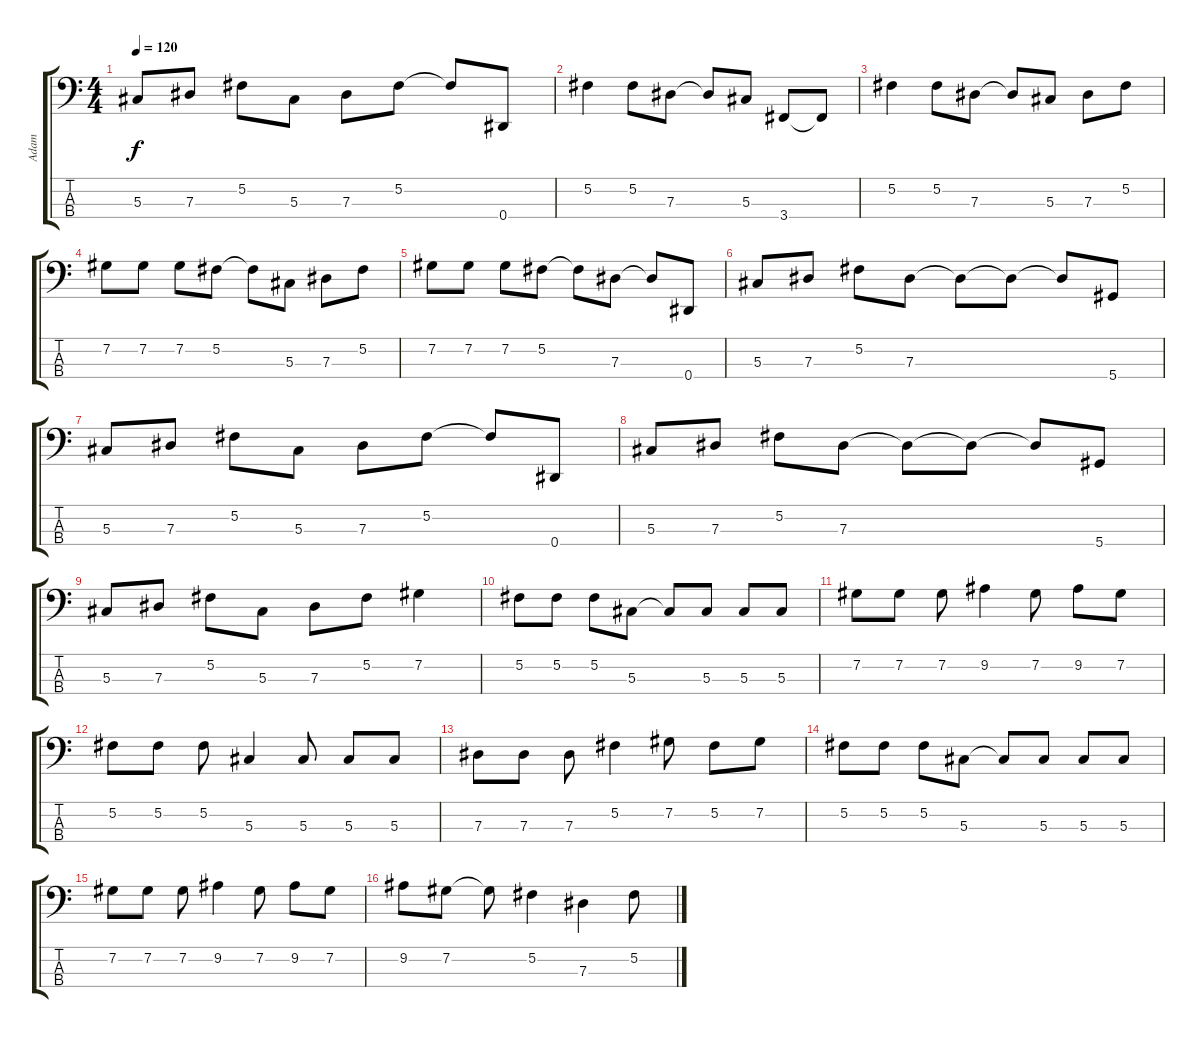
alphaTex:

\track ("Adam" "Adam") {instrument electricbassfinger}
\staff {score tabs}
\tuning (Gb2 Db2 Ab1 Eb1) {hide}
\ts (4 4)
\tempo 120
\clef f4
\ks c
5.3.8{dy f} 7.3.8 5.2.8 5.3.8 7.3.8 5.2.8 5.2{t}.8 0.4.8 |
5.2.4 5.2.8 7.3.8 7.3{t}.8 5.3.8 3.4.8 3.4{t}.8 |
5.2.4 5.2.8 7.3.8 7.3{t}.8 5.3.8 7.3.8 5.2.8 |
7.2.8 7.2.8 7.2.8 5.2.8 5.2{t}.8 5.3.8 7.3.8 5.2.8 |
7.2.8 7.2.8 7.2.8 5.2.8 5.2{t}.8 7.3.8 7.3{t}.8 0.4.8 |
5.3.8 7.3.8 5.2.8 7.3.8 7.3{t}.8 7.3{t}.8 7.3{t}.8 5.4.8 |
5.3.8 7.3.8 5.2.8 5.3.8 7.3.8 5.2.8 5.2{t}.8 0.4.8 |
5.3.8 7.3.8 5.2.8 7.3.8 7.3{t}.8 7.3{t}.8 7.3{t}.8 5.4.8 |
5.3.8 7.3.8 5.2.8 5.3.8 7.3.8 5.2.8 7.2.4 |
5.2.8 5.2.8 5.2.8 5.3.8 5.3{t}.8 5.3.8 5.3.8 5.3.8 |
7.2.8 7.2.8 7.2.8 9.2.4 7.2.8 9.2.8 7.2.8 |
5.2.8 5.2.8 5.2.8 5.3.4 5.3.8 5.3.8 5.3.8 |
7.3.8 7.3.8 7.3.8 5.2.4 7.2.8 5.2.8 7.2.8 |
5.2.8 5.2.8 5.2.8 5.3.8 5.3{t}.8 5.3.8 5.3.8 5.3.8 |
7.2.8 7.2.8 7.2.8 9.2.4 7.2.8 9.2.8 7.2.8 |
9.2.8 7.2.8 7.2{t}.8 5.2.4 7.3.4 5.2.8
